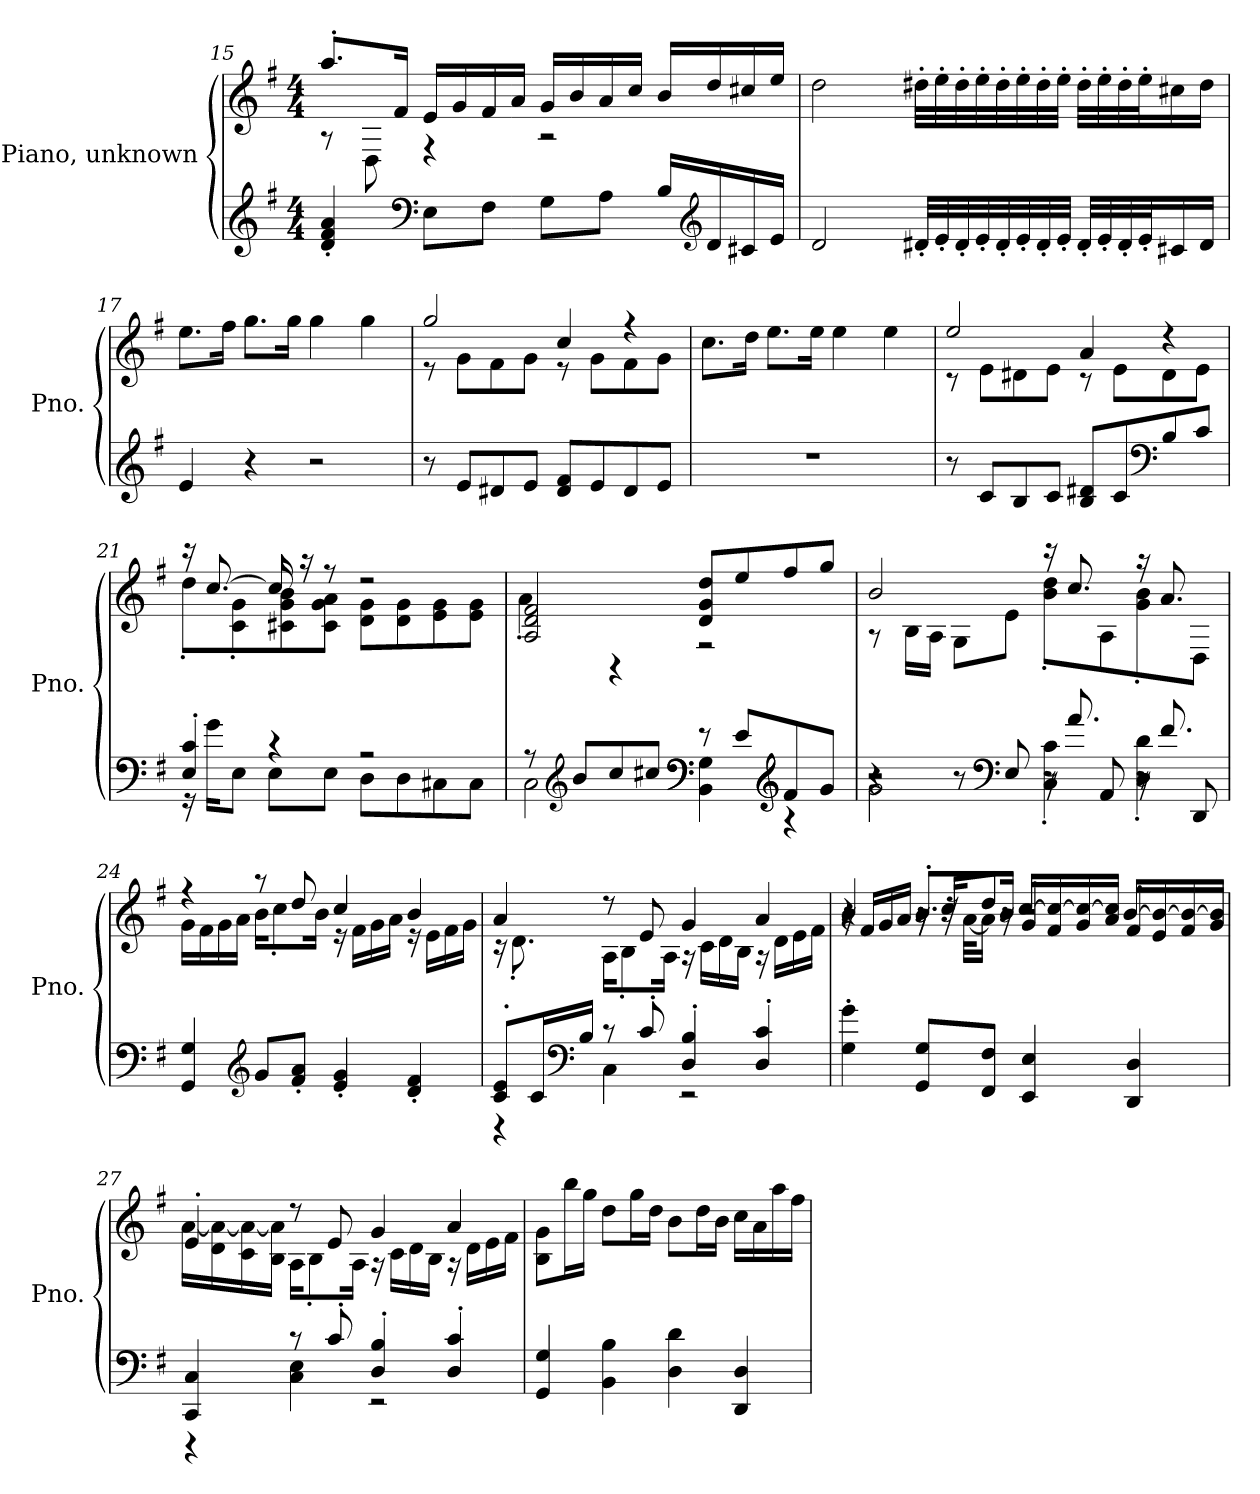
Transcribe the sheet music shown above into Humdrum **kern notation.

**kern	**kern
*part1	*part1
*staff2	*staff1
*I"Piano, unknown	*
*I'Pno.	*
*clefG2	*clefG2
*k[f#]	*k[f#]
*M4/4	*M4/4
=15	=15
*	*^
4d/' 4f#/' 4a/'	8.aa'/L	8r
.	.	8D\
.	16f#/Jk	.
*clefF4	*	*
8E\L	16e/LL	4r
.	16g/	.
8F#\J	16f#/	.
.	16a/JJ	.
8G\L	16g/LL	2r
.	16b/	.
8A\J	16a/	.
.	16cc/JJ	.
16B/LL	16b/LL	.
*clefG2	*	*
16d/	16dd/	.
16c#X/	16cc#X/	.
16e/JJ	16ee/JJ	.
*	*v	*v
!!LO:PB:g=z
=16	=16
2d/	2dd\
32d#X'/LLL	32dd#X'\LLL
32e'/	32ee'\
32d#'/	32dd#'\
32e'/	32ee'\
32d#'/	32dd#'\
32e'/	32ee'\
32d#'/	32dd#'\
32e'/JJJ	32ee'\JJJ
32d#'/LLL	32dd#'\LLL
32e'/	32ee'\
32d#'/	32dd#'\
32e'/J	32ee'\J
16c#X/	16cc#X\
16d#/JJ	16dd#\JJ
=17	=17
4e/	8.ee\L
.	16ff#\Jk
4r	8.gg\L
.	16gg\Jk
2r	4gg\
.	4gg\
=18	=18
*	*^
8r	2gg/	8r
8e/L	.	8g\L
8d#X/	.	8f#\
8e/J	.	8g\J
8d#/ 8f#/L	4cc/	8r
8e/	.	8g\L
8d#/	4r	8f#\
8e/J	.	8g\J
*	*v	*v
=19	=19
1r	8.cc\L
.	16dd\Jk
.	8.ee\L
.	16ee\Jk
.	4ee\
.	4ee\
!!LO:LB:g=z
=20	=20
*	*^
8r	2ee/	8r
8c/L	.	8e\L
8B/	.	8d#X\
8c/J	.	8e\J
8B/ 8d#X/L	4a/	8r
8c/	.	8e\L
*clefF4	*	*
8B/	4r	8d#\
8c/J	.	8e\J
=21	=21	=21
*^	*	*
4E/' 4c/'	16r	16r	8dd'\L
.	16g\KL	[8.cc/	.
.	8E\J	.	8c\' 8g\'
4r	8E\L	16cc/]	8c#X\ 8g\ 8b\
.	.	16r	.
.	8E\J	8r	8c#\ 8g\ 8a\J
2r	8D\L	2r	8d\ 8g\L
.	8D\	.	8d\ 8g\
.	8C#X\	.	8e\ 8g\
.	8C#\J	.	8e\ 8g\J
=22	=22	=22	=22
8r	2C\	2A/ 2d/ 2f#/	4a'\
*clefG2	*	*	*
8b/L	.	.	.
8cc/	.	.	4r
8cc#X/J	.	.	.
*clefF4	*	*	*
8r	4BB\ 4G\	8d/ 8g/ 8dd/L	2r
8e/L	.	8ee/	.
*clefG2	*	*	*
8f#/	4r	8ff#/	.
8g/J	.	8gg/J	.
!!LO:LB:g=z	!!
=23	=23	=23	=23
*	*^	*	*
2r	2g\	4r	2b/	8r
.	.	.	.	16B\LL
.	.	.	.	16A\JJ
.	.	8r	.	8G\L
*clefF4	*	*	*	*
.	.	8E/	.	8e\J
16r	4C\' 4c\'	8r	16r	8b\' 8dd\'L
8.a/	.	.	8.cc/	.
.	.	8AA/	.	8A\
16r	4D\' 4d\'	8r	16r	8g\' 8b\'
8.f#/	.	.	8.a/	.
.	.	8DD/	.	8D\J
*v	*v	*v	*	*
=24	=24	=24
4GG/ 4G/	4r	16g\LL
.	.	16f#\
.	.	16g\
.	.	16a\JJ
*clefG2	*	*
8g/L	8r	16b\KL
.	.	8cc'\
8f#/' 8a/'J	8dd/	.
.	.	16b\Jk
4e/' 4g/'	4cc/	16r
.	.	16f#\LL
.	.	16g\
.	.	16a\JJ
4d/' 4f#/'	4b/	16r
.	.	16e\LL
.	.	16f#\
.	.	16g\JJ
!!LO:LB:g=z	!!
=25	=25	=25
*^	*	*
8c/' 8e/'L	4r	4a/	16r
.	.	.	8.d'\
16c/L	.	.	.
*clefF4	*	*	*
16B/JJ	.	.	.
8r	4C\	8r	16A\KL
.	.	.	8B'\
8c'/	.	8e/	.
.	.	.	16A\Jk
4D/' 4B/'	2r	4g/	16r
.	.	.	16c\LL
.	.	.	16d\
.	.	.	16B\JJ
4D/' 4c/'	.	4a/	16r
.	.	.	16d\LL
.	.	.	16e\
.	.	.	16f#\JJ
*v	*v	*	*
=26	=26	=26
*	*	*^
4G\' 4g\'	4b/	4r	16r
.	.	.	16f#/LL
.	.	.	16g/
.	.	.	16a/JJ
8GG/ 8G/L	16r	16r	8.b'/L
.	16cc/KL	32r	.
.	.	[32a\KLL	.
8FF#/ 8F#/J	8dd/J	16a\JJ]	.
.	.	16r	16b/Jk
4EE/ 4E/	4g'/	2r	[16cc/LL
.	.	.	16f#/ 16cc/_
.	.	.	16g/ 16cc/_
.	.	.	16a/ 16cc/]JJ
4DD/ 4D/	4f#'/	.	[16b/LL
.	.	.	16e/ 16b/_
.	.	.	16f#/ 16b/_
.	.	.	16g/ 16b/]JJ
*	*	*v	*v
!!LO:LB:g=z
=27	=27	=27
*^	*	*
4CC/ 4C/	4r	4e'/	[16a\LL
.	.	.	16d\ 16a\_
.	.	.	16c\ 16a\_
.	.	.	16B\ 16a\]JJ
8r	4C\ 4E\	8r	16A\KL
.	.	.	8B'\
8c'/	.	8e/	.
.	.	.	16A\Jk
4D/' 4B/'	2r	4g/	16r
.	.	.	16c\LL
.	.	.	16d\
.	.	.	16B\JJ
4D/' 4c/'	.	4a/	16r
.	.	.	16d\LL
.	.	.	16e\
.	.	.	16f#\JJ
*v	*v	*	*
*	*v	*v
=28	=28
4GG/ 4G/	8B\ 8g\L
.	16bb\L
.	16gg\JJ
4BB\ 4B\	8dd\L
.	16gg\L
.	16dd\JJ
4D\ 4d\	8b\L
.	16dd\L
.	16b\JJ
4DD/ 4D/	16cc\LL
.	16a\
.	16aa\
.	16ff#\JJ
=	=
*-	*-
